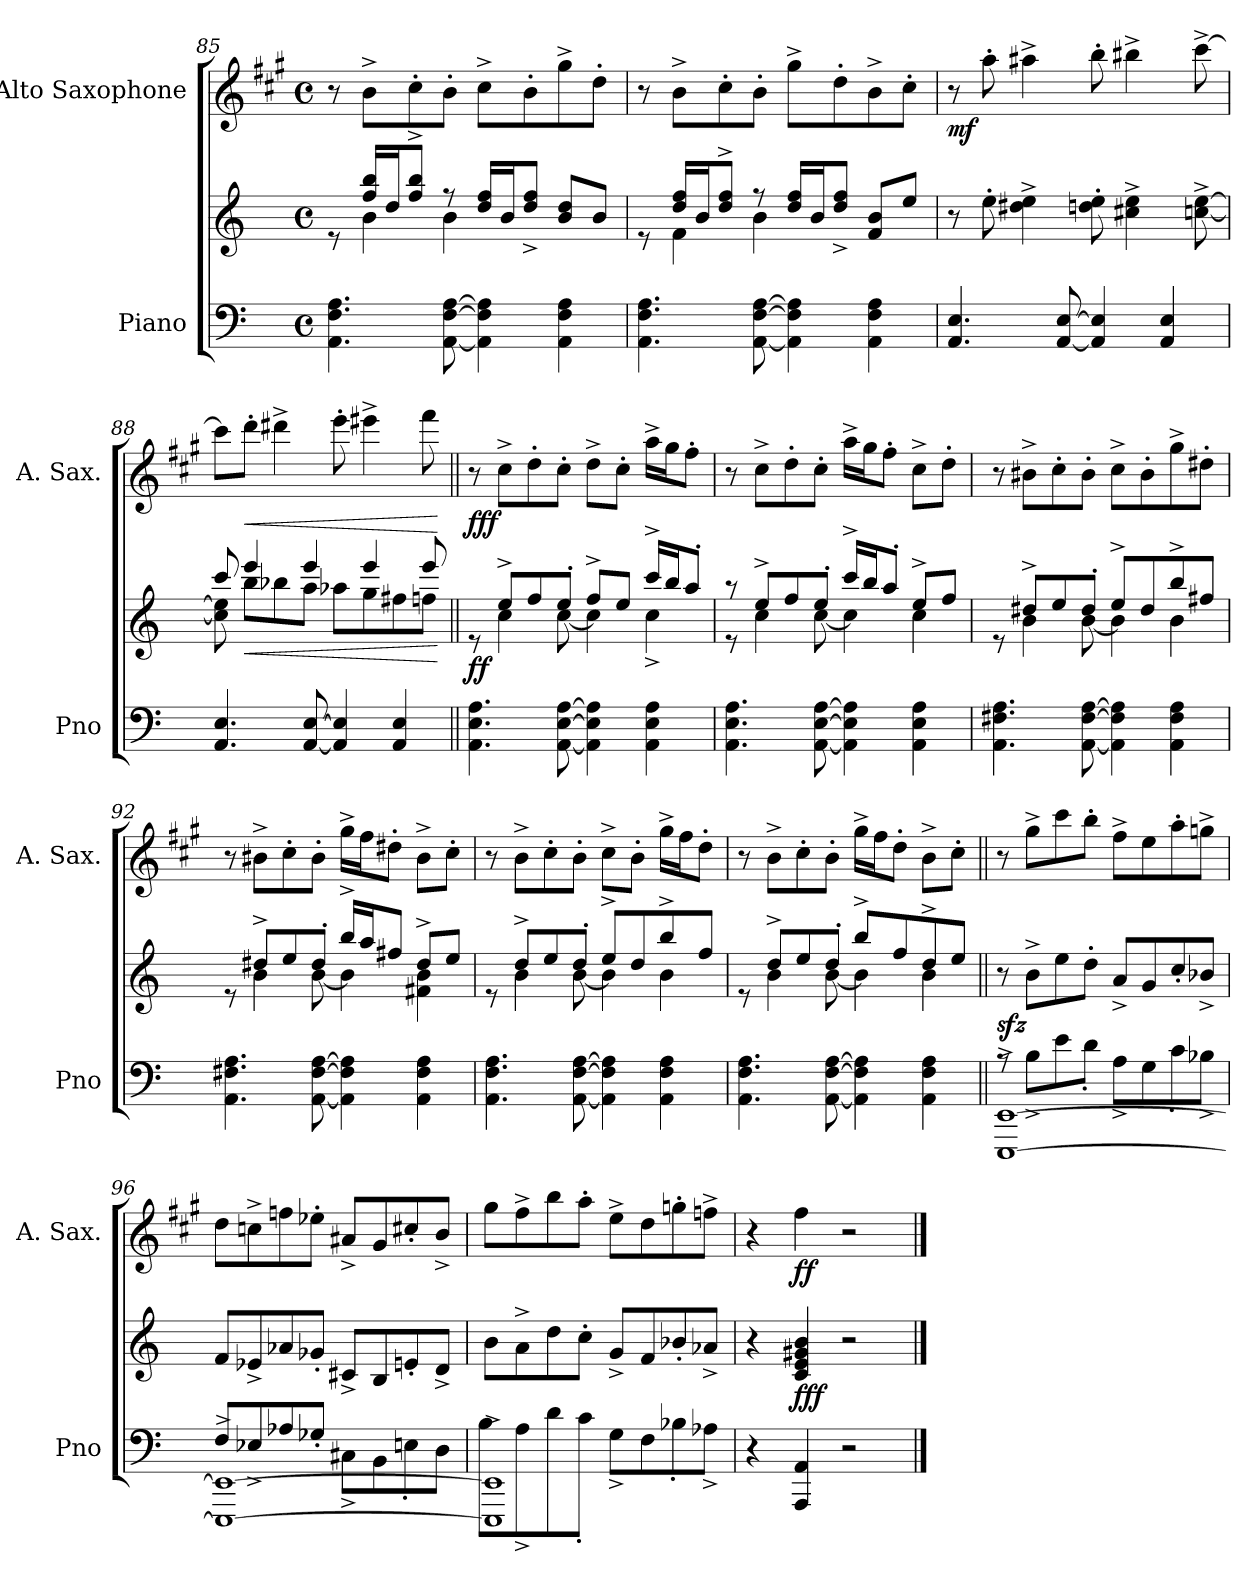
**kern	**kern	**dynam	**kern	**dynam
*part2	*part2	*part2	*part1	*part1
*staff3	*staff2	*staff2/3	*staff1	*staff1
*I"Piano	*	*	*I"Alto Saxophone	*
*I'Pno	*	*	*I'A. Sax.	*
*clefF4	*clefG2	*	*clefG2	*
*	*	*	*ITrd5c9	*
*k[]	*k[]	*	*k[]	*
*M4/4	*M4/4	*	*M4/4	*
*met(c)	*met(c)	*	*met(c)	*
=85	=85	=85	=85	=85
*	*^	*	*	*
4.AA\ 4.F\ 4.A\	8re	8ryy	.	8r	.
.	16ff/ 16bb/LL	4b\	.	8d^\L	.
.	16dd/J	.	.	.	.
.	8ff/^ 8bb/^J	.	.	8e'\	.
[8AA\ [8F\ [8A\	8r	4b\	.	8d'\J	.
4AA\] 4F\] 4A\]	16dd/ 16ff/LL	.	.	8e^\L	.
.	16b/J	.	.	.	.
.	8dd/^ 8ff/^J	4.ryy	.	8d'\	.
4AA\ 4F\ 4A\	8b/ 8dd/L	.	.	8b^\	.
.	8b/J	.	.	8f'\J	.
!!LO:LB:g=z
=86	=86	=86	=86	=86	=86
4.AA\ 4.F\ 4.A\	8re	8ryy	.	8r	.
.	16dd/ 16ff/LL	4f\	.	8d^\L	.
.	16b/J	.	.	.	.
.	8dd/^ 8ff/^J	.	.	8e'\	.
[8AA\ [8F\ [8A\	8r	4b\	.	8d'\J	.
4AA\] 4F\] 4A\]	16dd/ 16ff/LL	.	.	8b^\L	.
.	16b/J	.	.	.	.
.	8dd/^ 8ff/^J	4.ryy	.	8f'\	.
4AA\ 4F\ 4A\	8f/ 8b/L	.	.	8d^\	.
.	8ee/J	.	.	8e'\J	.
*	*v	*v	*	*	*
=87	=87	=87	=87	=87
!	!	!	!	!LO:DY:b
4.AA/ 4.E/	8r	.	8r	mf
.	8ee'\	.	8cc'\	.
.	4dd#X\^ 4ee\^	.	4cc#X^\	.
[8AA/ [8E/	.	.	.	.
4AA/] 4E/]	8ddn\' 8ee\'	.	8dd'\	.
.	4cc#X\^ 4ee\^	.	4dd#X^\	.
4AA/ 4E/	.	.	.	.
.	[8ccn\^ [8ee\^	.	[8ee^\	.
=88	=88	=88	=88	=88
*	*^	*	*	*
4.AA/ 4.E/	8cc\] 8ee\]	8ccc/	.	8ee\L]	.
!	!	!	!LO:HP:b	!	!LO:HP:b
.	4eee/	8bb\L	<	8ff'\J	<
.	.	8bb-X\	.	4ff#X^\	.
[8AA/ [8E/	4eee/	8aa\J	.	.	.
4AA/] 4E/]	.	8aa-X\L	.	8gg'\	.
.	4eee/	8gg\	.	4gg#X^\	.
4AA/ 4E/	.	8ff#X\	.	.	.
.	8eee/	8ffn\J	.	8aa\	.
*	*v	*v	*	*	*
.	.	[	.	[
!!LO:PB:g=z
=89||	=89||	=89||	=89||	=89||
*	*^	*	*	*
!	!	!	!LO:DY:b	!	!LO:DY:b
!	!	!	!	!	!LO:DY:n=1:b
4.AA\ 4.E\ 4.A\	8re	8ryy	ff	8r	ff f
.	8ee^/L	4cc\	.	8e^\L	.
.	8ff/	.	.	8f'\	.
[8AA\ [8E\ [8A\	8ee'/J	[8cc\	.	8e'\J	.
4AA\] 4E\] 4A\]	8ff^/L	4cc\]	.	8f^\L	.
.	8ee/J	.	.	8e'\J	.
4AA\ 4E\ 4A\	16ccc^/LL	4cc^\	.	16cc^\LL	.
.	16bb/J	.	.	16b\J	.
.	8aa'/J	.	.	8a'\J	.
=90	=90	=90	=90	=90	=90
4.AA\ 4.E\ 4.A\	8r	8re	.	8r	.
.	8ee^/L	4cc\	.	8e^\L	.
.	8ff/	.	.	8f'\	.
[8AA\ [8E\ [8A\	8ee'/J	[8cc\	.	8e'\J	.
4AA\] 4E\] 4A\]	16ccc^/LL	4cc\]	.	16cc^\LL	.
.	16bb/J	.	.	16b\J	.
.	8aa'/J	.	.	8a'\J	.
4AA\ 4E\ 4A\	8ee^/L	4cc\	.	8e^\L	.
.	8ff/J	.	.	8f'\J	.
=91	=91	=91	=91	=91	=91
4.AA\ 4.F#X\ 4.A\	8re	8ryy	.	8r	.
.	8dd#X^/L	4b\	.	8d#X^\L	.
.	8ee/	.	.	8e'\	.
[8AA\ [8F#\ [8A\	8dd#'/J	[8b\	.	8d#'\J	.
4AA\] 4F#\] 4A\]	8ee^/L	4b\]	.	8e^\L	.
.	8dd#/	.	.	8d#'\	.
4AA\ 4F#\ 4A\	8bb^/	4b\	.	8b^\	.
.	8ff#X/J	.	.	8f#X'\J	.
=92	=92	=92	=92	=92	=92
4.AA\ 4.F#X\ 4.A\	8re	8ryy	.	8r	.
.	8dd#X^/L	4b\	.	8d#X^\L	.
.	8ee/	.	.	8e'\	.
[8AA\ [8F#\ [8A\	8dd#'/J	[8b\	.	8d#'\J	.
4AA\] 4F#\] 4A\]	16bb^/LL	4b\]	.	16b^\LL	.
.	16aa/J	.	.	16a\J	.
.	8ff#X/J	.	.	8f#X'\J	.
4AA\ 4F#\ 4A\	8dd#^/L	4f#X\ 4b\	.	8d#^\L	.
.	8ee/J	.	.	8e'\J	.
!!LO:LB:g=z
=93	=93	=93	=93	=93	=93
4.AA\ 4.F\ 4.A\	8re	8ryy	.	8r	.
.	8dd^/L	4b\	.	8d^\L	.
.	8ee/	.	.	8e'\	.
[8AA\ [8F\ [8A\	8dd'/J	[8b\	.	8d'\J	.
4AA\] 4F\] 4A\]	8ee^/L	4b\]	.	8e^\L	.
.	8dd/	.	.	8d'\J	.
4AA\ 4F\ 4A\	8bb^/	4b\	.	16b^\LL	.
.	.	.	.	16a\J	.
.	8ff/J	.	.	8f'\J	.
=94	=94	=94	=94	=94	=94
4.AA\ 4.F\ 4.A\	8re	8ryy	.	8r	.
.	8dd^/L	4b\	.	8d^\L	.
.	8ee/	.	.	8e'\	.
[8AA\ [8F\ [8A\	8dd'/J	[8b\	.	8d'\J	.
4AA\] 4F\] 4A\]	8bb^/L	4b\]	.	16b^\LL	.
.	.	.	.	16a\J	.
.	8ff/	.	.	8f'\J	.
4AA\ 4F\ 4A\	8dd^/	4b\	.	8d^\L	.
.	8ee/J	.	.	8e'\J	.
*	*v	*v	*	*	*
=95||	=95||	=95||	=95||	=95||
*^	*	*	*	*
!	!	!	!LO:DY:b	!	!
[1EEE^ [1EE^	8rA	8r	sfz	8r	.
.	8B^\L	8b^\L	.	8b^\L	.
.	8e\	8ee\	.	8ee\	.
.	8d'\J	8dd'\J	.	8dd'\J	.
.	8A^\L	8a^/L	.	8a^\L	.
.	8G\	8g/	.	8g\	.
.	8c'\	8cc'/	.	8cc'\	.
.	8B-X^\J	8b-X^/J	.	8b-X^\J	.
=96	=96	=96	=96	=96	=96
1EEE_^ 1EE_^	8F/L	8f/L	.	8f\L	.
.	8E-X^/	8e-X^/	.	8e-X^\	.
.	8A-X/	8a-X/	.	8a-X\	.
.	8G-X'/J	8g-X'/J	.	8g-X'\J	.
.	8C#X^\L	8c#X^/L	.	8c#X^/L	.
.	8BB\	8B/	.	8B/	.
.	8En'\	8en'/	.	8en'/	.
.	8D\J	8d^/J	.	8d^/J	.
!!LO:LB:g=z
=97	=97	=97	=97	=97	=97
1EEE]^ 1EE]^	8B\L	8b\L	.	8b\L	.
.	8A^\	8a^\	.	8a^\	.
.	8d\	8dd\	.	8dd\	.
.	8c'\J	8cc'\J	.	8cc'\J	.
.	8G^\L	8g^/L	.	8g^\L	.
.	8F\	8f/	.	8f\	.
.	8B-X'\	8b-X'/	.	8b-X'\	.
.	8A-X^\J	8a-X^/J	.	8a-X^\J	.
*v	*v	*	*	*	*
=98	=98	=98	=98	=98
4r	4r	.	4r	.
!	!	!LO:DY:b	!	!LO:DY:b
4AAA/ 4AA/	4c/ 4e/ 4g#X/ 4b/	fff	4a\	ff
2r	2r	.	2r	.
==	==	==	==	==
*-	*-	*-	*-	*-
